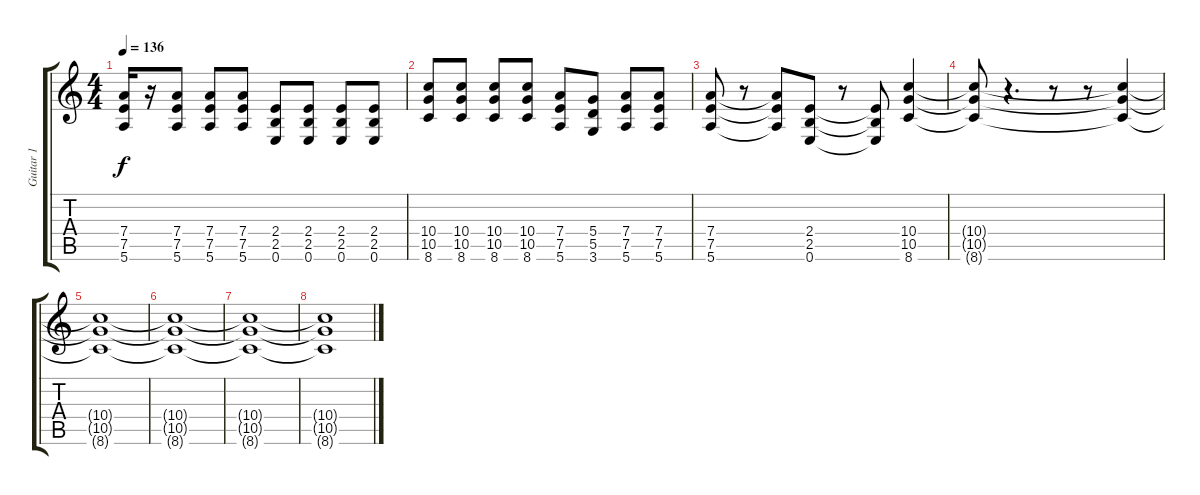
\track ("Guitar 1" "Guitar 1") {instrument distortionguitar}
\staff {score tabs}
\tuning (E4 B3 G3 D3 A2 E2) {hide}
\ts (4 4)
\tempo 136
\clef g2
\ks c
(7.4{t} 7.5{t} 5.6{t}).16{dy f} r.16 (7.4 7.5 5.6).8 (7.4 7.5 5.6).8 (7.4 7.5 5.6).8 (2.4 2.5 0.6).8 (2.4 2.5 0.6).8 (2.4 2.5 0.6).8 (2.4 2.5 0.6).8 |
(10.4 10.5 8.6).8 (10.4 10.5 8.6).8 (10.4 10.5 8.6).8 (10.4 10.5 8.6).8 (7.4 7.5 5.6).8 (5.4 5.5 3.6).8 (7.4 7.5 5.6).8 (7.4 7.5 5.6).8 |
(7.4 7.5 5.6).8 r.8 (7.4{t} 7.5{t} 5.6{t}).8 (2.4 2.5 0.6).8 r.8 (2.4{t} 2.5{t} 0.6{t}).8 (10.4 10.5 8.6).4 |
(10.4{t} 10.5{t} 8.6{t}).8 r.4{d} r.8 r.8 (10.4{t} 10.5{t} 8.6{t}).4 |
(10.4{t} 10.5{t} 8.6{t}).1{volume 0} |
(10.4{t} 10.5{t} 8.6{t}).1 |
(10.4{t} 10.5{t} 8.6{t}).1 |
(10.4{t} 10.5{t} 8.6{t}).1
